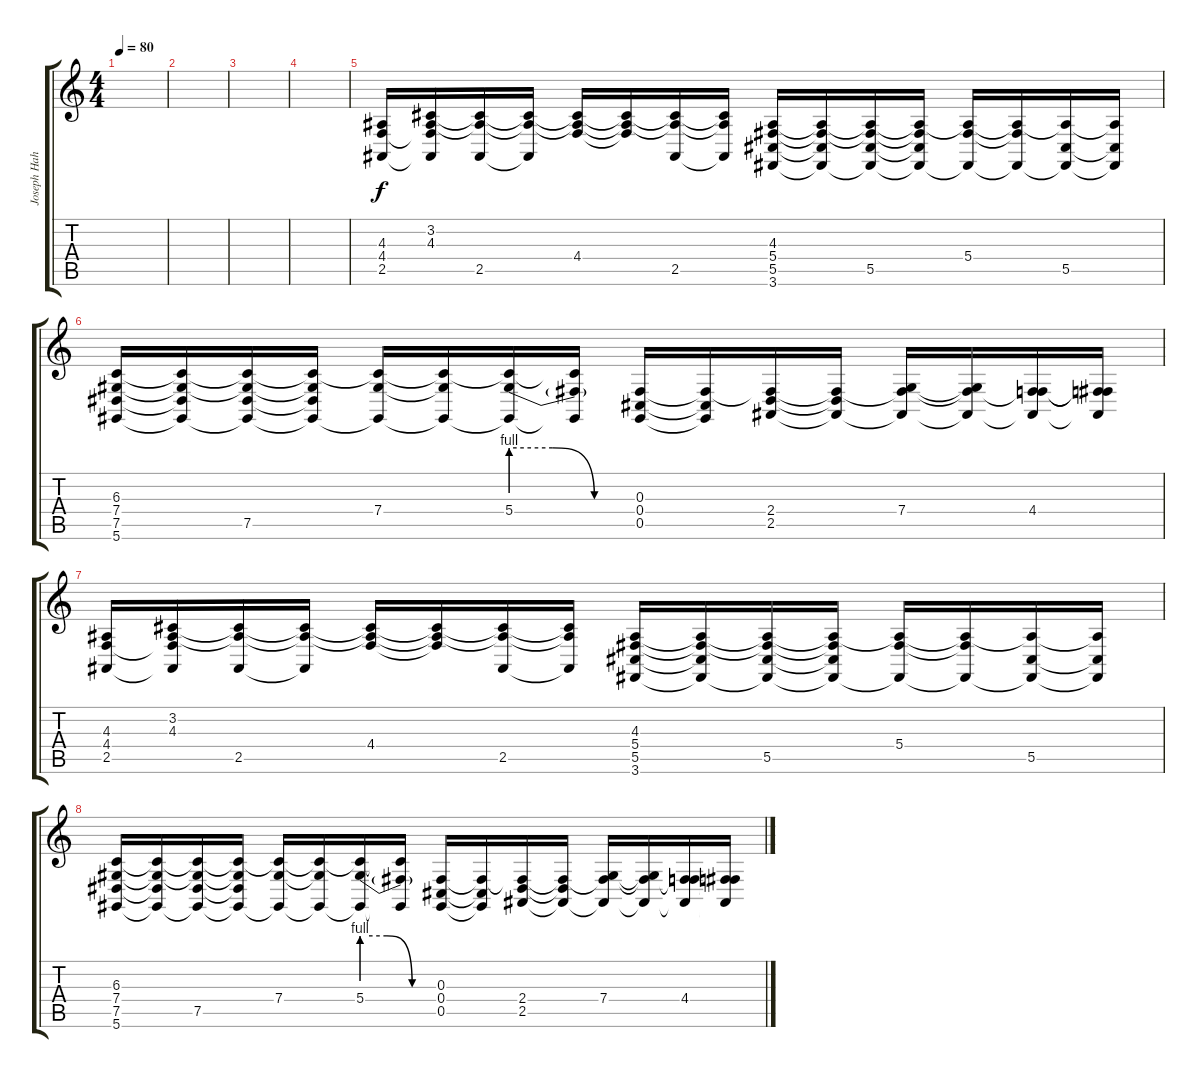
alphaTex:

\track ("Joseph Hahn (Additional Sample)" "Joseph Hah") {instrument pad2warm}
\staff {score tabs}
\tuning (Eb4 Bb3 Gb3 Db3 Ab2 Eb2) {hide}
\ts (4 4)
\tempo 80
\clef g2
\ks c
|
|
|
|
(4.3 4.4 2.5).16 (3.2 4.3 4.4{t} 2.5{t}).16 (3.2{t} 4.3{t} 2.5).16 (3.2{t} 4.3{t} 2.5{t}).16 (3.2{t} 4.3{t} 4.4).16 (3.2{t} 4.3{t} 4.4{t}).16 (3.2{t} 4.3{t} 2.5).16 (3.2{t} 4.3{t} 2.5{t}).16 (4.3 5.4 5.5 3.6).16 (4.3{t} 5.4{t} 5.5{t} 3.6{t}).16 (4.3{t} 5.4{t} 5.5 3.6{t}).16 (4.3{t} 5.4{t} 5.5{t} 3.6{t}).16 (4.3{t} 5.4 3.6{t}).16 (4.3{t} 5.4{t} 3.6{t}).16 (4.3{t} 5.5 3.6{t}).16 (4.3{t} 5.5{t} 3.6{t}).16 |
(6.3 7.4 7.5 5.6).16 (6.3{t} 7.4{t} 7.5{t} 5.6{t}).16 (6.3{t} 7.4{t} 7.5 5.6{t}).16 (6.3{t} 7.4{t} 7.5{t} 5.6{t}).16 (6.3{t} 7.4 5.6{t}).16 (6.3{t} 7.4{t} 5.6{t}).16 (6.3{t} 5.4{be (custom 0 4 20 4 40 0 60 0)} 5.6{t}).16 (6.3{t} 5.4{t} 5.6{t}).16 (0.3 0.4 0.5).16 (0.3{t} 0.4{t} 0.5{t}).16 (0.3{t} 2.4 2.5).16 (0.3{t} 2.4{t} 2.5{t}).16 (0.3{t} 7.4 2.5{t}).16 (0.3{t} 7.4{t} 2.5{t}).16 (0.3{t} 4.4 2.5{t}).16 (0.3{t} 4.4{t} 2.5{t}).16 |
(4.3 4.4 2.5).16 (3.2 4.3 4.4{t} 2.5{t}).16 (3.2{t} 4.3{t} 2.5).16 (3.2{t} 4.3{t} 2.5{t}).16 (3.2{t} 4.3{t} 4.4).16 (3.2{t} 4.3{t} 4.4{t}).16 (3.2{t} 4.3{t} 2.5).16 (3.2{t} 4.3{t} 2.5{t}).16 (4.3 5.4 5.5 3.6).16 (4.3{t} 5.4{t} 5.5{t} 3.6{t}).16 (4.3{t} 5.4{t} 5.5 3.6{t}).16 (4.3{t} 5.4{t} 5.5{t} 3.6{t}).16 (4.3{t} 5.4 3.6{t}).16 (4.3{t} 5.4{t} 3.6{t}).16 (4.3{t} 5.5 3.6{t}).16 (4.3{t} 5.5{t} 3.6{t}).16 |
(6.3 7.4 7.5 5.6).16 (6.3{t} 7.4{t} 7.5{t} 5.6{t}).16 (6.3{t} 7.4{t} 7.5 5.6{t}).16 (6.3{t} 7.4{t} 7.5{t} 5.6{t}).16 (6.3{t} 7.4 5.6{t}).16 (6.3{t} 7.4{t} 5.6{t}).16 (6.3{t} 5.4{be (custom 0 4 20 4 40 0 60 0)} 5.6{t}).16 (6.3{t} 5.4{t} 5.6{t}).16 (0.3 0.4 0.5).16 (0.3{t} 0.4{t} 0.5{t}).16 (0.3{t} 2.4 2.5).16 (0.3{t} 2.4{t} 2.5{t}).16 (0.3{t} 7.4 2.5{t}).16 (0.3{t} 7.4{t} 2.5{t}).16 (0.3{t} 4.4 2.5{t}).16 (0.3{t} 4.4{t} 2.5{t}).16
